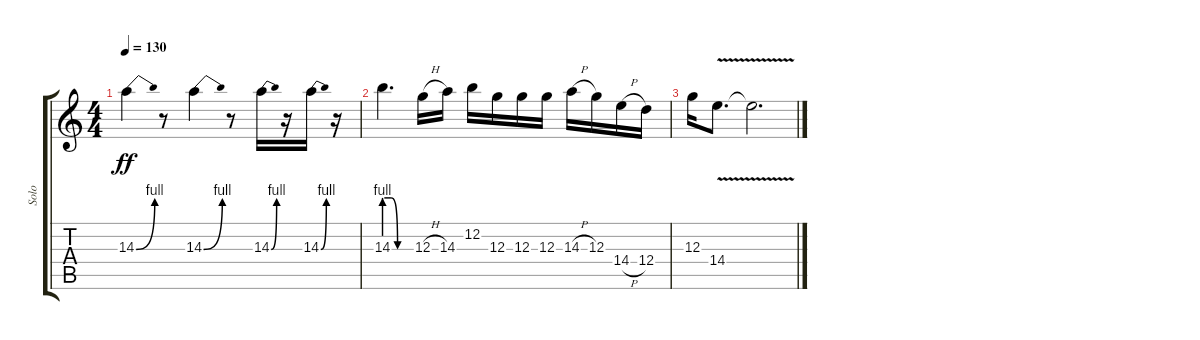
\track ("Solo" "Solo") {instrument overdrivenguitar}
\staff {score tabs}
\tuning (E4 B3 G3 D3 A2 E2) {hide}
\ts (4 4)
\tempo 130
\clef g2
\ks c
14.3{be (bend 0 0 60 4)}.4{dy ff} r.8 14.3{be (bend 0 0 60 4)}.4 r.8 14.3{be (bend 0 0 60 4)}.16 r.16 14.3{be (bend 0 0 60 4)}.16 r.16 |
14.3{be (custom 0 4 15 4 30 0 60 0)}.4{d} 12.3{h}.16 14.3.16 12.2.16 12.3.16 12.3.16 12.3.16 14.3{h}.16 12.3.16 14.4{h}.16 12.4.16 |
12.3.16 14.4{v}.8{d} 14.4{t}.2{d}
